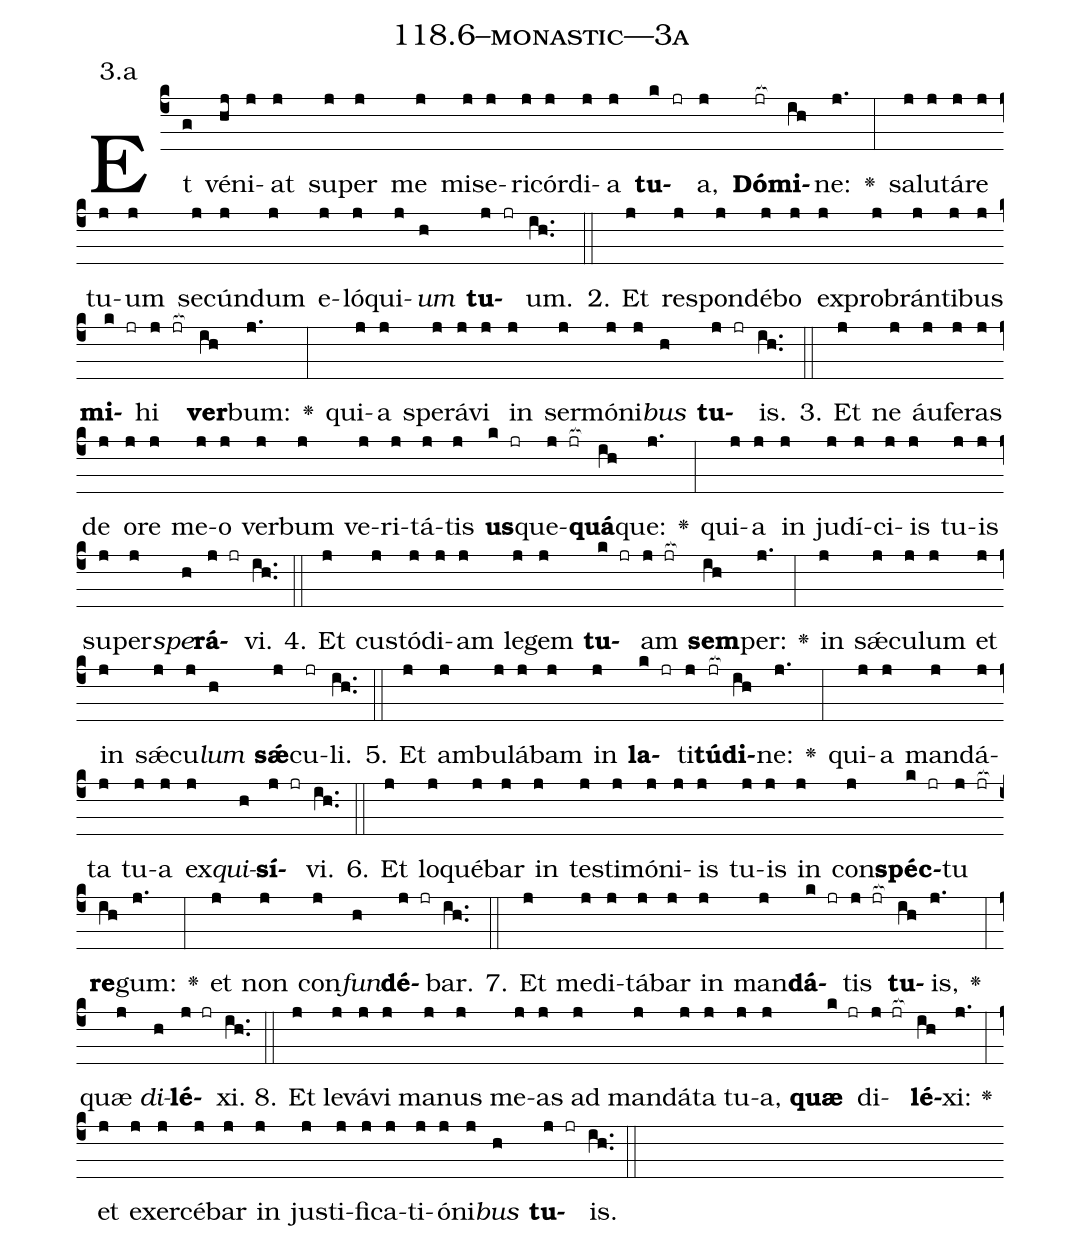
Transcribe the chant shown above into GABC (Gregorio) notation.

name: 118.6--monastic---3a;
annotation: 3.a;
%%
(c4)Et(g) vé(hj)ni(j)at(j) su(j)per(j) me(j) mi(j)se(j)ri(j)cór(j)di(j)a(j) <b>tu</b>(k jr)a,(j) <b>Dó</b>(jr[ocb:1{])<b>mi</b>(ih[ocb:0}])ne:(j.) <v>\greheightstar</v>(:) sa(j)lu(j)tá(j)re(j) tu(j)um(j) se(j)cún(j)dum(j) e(j)ló(j)qui(j)<i>um</i>(h) <b>tu</b>(j jr)um.(ih..) (::)
2. Et(j) re(j)spon(j)dé(j)bo(j) ex(j)pro(j)brán(j)ti(j)bus(j) <b>mi</b>(k jr)hi(j jr[ocb:1{]) <b>ver</b>(ih[ocb:0}])bum:(j.) <v>\greheightstar</v>(:) qui(j)a(j) spe(j)rá(j)vi(j) in(j) ser(j)mó(j)ni(j)<i>bus</i>(h) <b>tu</b>(j jr)is.(ih..) (::)
3. Et(j) ne(j) áu(j)fe(j)ras(j) de(j) o(j)re(j) me(j)o(j) ver(j)bum(j) ve(j)ri(j)tá(j)tis(j) <b>us</b>(k jr)que(j jr[ocb:1{])<b>quá</b>(ih[ocb:0}])que:(j.) <v>\greheightstar</v>(:) qui(j)a(j) in(j) ju(j)dí(j)ci(j)is(j) tu(j)is(j) su(j)per(j)<i>spe</i>(h)<b>rá</b>(j jr)vi.(ih..) (::)
4. Et(j) cus(j)tó(j)di(j)am(j) le(j)gem(j) <b>tu</b>(k jr)am(j jr[ocb:1{]) <b>sem</b>(ih[ocb:0}])per:(j.) <v>\greheightstar</v>(:) in(j) sǽ(j)cu(j)lum(j) et(j) in(j) sǽ(j)cu(j)<i>lum</i>(h) <b>sǽ</b>(j)cu(jr)li.(ih..) (::)
5. Et(j) am(j)bu(j)lá(j)bam(j) in(j) <b>la</b>(k jr)ti(j)<b>tú</b>(jr[ocb:1{])<b>di</b>(ih[ocb:0}])ne:(j.) <v>\greheightstar</v>(:) qui(j)a(j) man(j)dá(j)ta(j) tu(j)a(j) ex(j)<i>qui</i>(h)<b>sí</b>(j jr)vi.(ih..) (::)
6. Et(j) lo(j)qué(j)bar(j) in(j) tes(j)ti(j)mó(j)ni(j)is(j) tu(j)is(j) in(j) con(j)<b>spéc</b>(k jr)tu(j jr[ocb:1{]) <b>re</b>(ih[ocb:0}])gum:(j.) <v>\greheightstar</v>(:) et(j) non(j) con(j)<i>fun</i>(h)<b>dé</b>(j jr)bar.(ih..) (::)
7. Et(j) me(j)di(j)tá(j)bar(j) in(j) man(j)<b>dá</b>(k jr)tis(j jr[ocb:1{]) <b>tu</b>(ih[ocb:0}])is,(j.) <v>\greheightstar</v>(:) quæ(j) <i>di</i>(h)<b>lé</b>(j jr)xi.(ih..) (::)
8. Et(j) le(j)vá(j)vi(j) ma(j)nus(j) me(j)as(j) ad(j) man(j)dá(j)ta(j) tu(j)a,(j) <b>quæ</b>(k jr) di(j jr[ocb:1{])<b>lé</b>(ih[ocb:0}])xi:(j.) <v>\greheightstar</v>(:) et(j) ex(j)er(j)cé(j)bar(j) in(j) jus(j)ti(j)fi(j)ca(j)ti(j)ó(j)ni(j)<i>bus</i>(h) <b>tu</b>(j jr)is.(ih..) (::)
